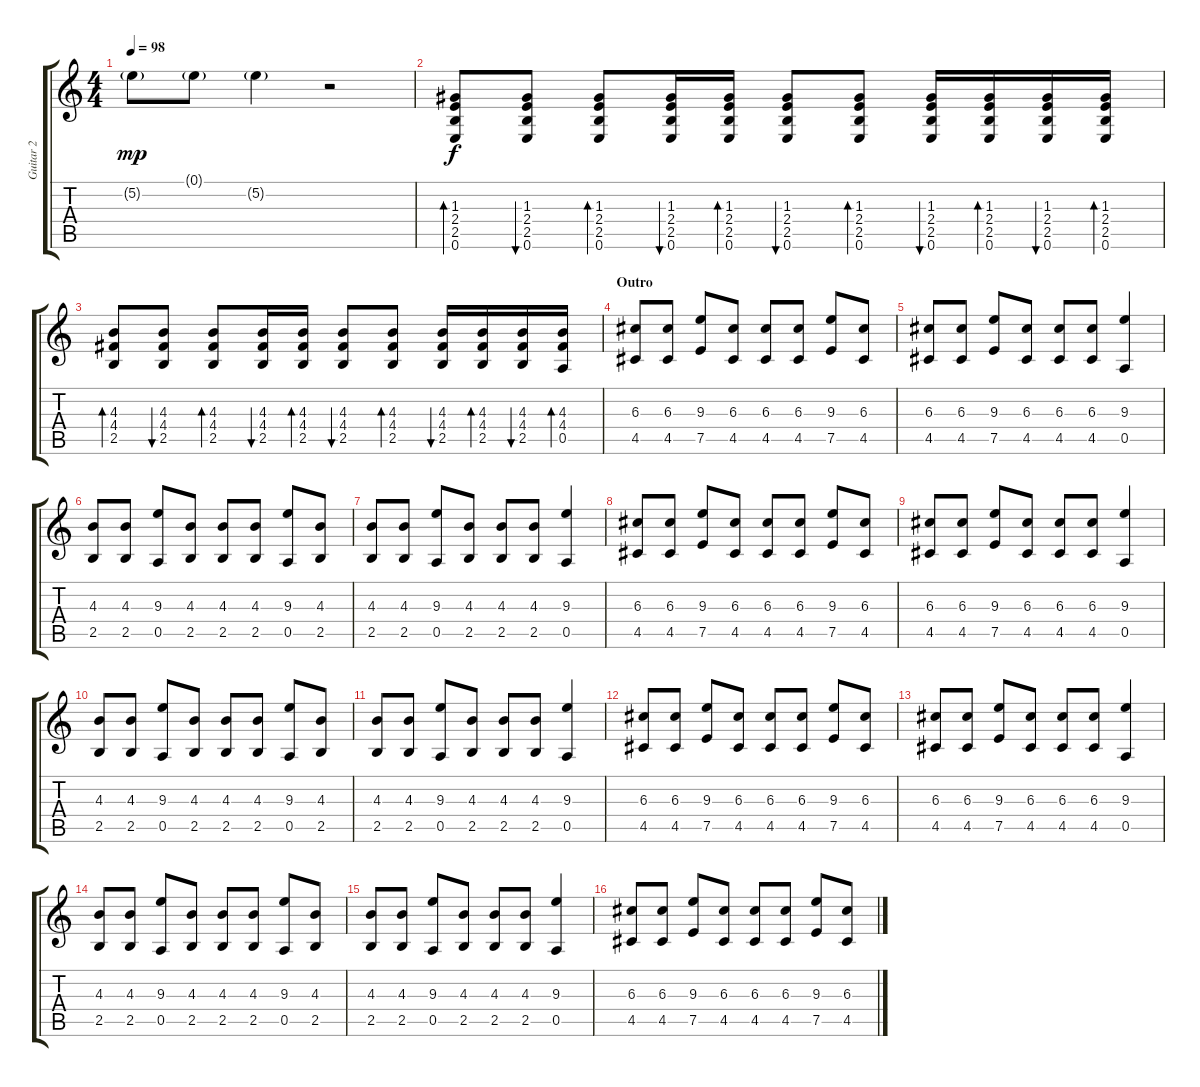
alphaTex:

\track ("Guitar 2" "Guitar 2") {instrument acousticguitarsteel}
\staff {score tabs}
\tuning (E4 B3 G3 D3 A2 E2) {hide}
\ts (4 4)
\tempo 98
\clef g2
\ks c
5.2{g}.8{dy mp} 0.1{g}.8 5.2{g}.4 r.2 |
(1.3 2.4 2.5 0.6).8{bd 60 dy f volume 8} (1.3 2.4 2.5 0.6).8{bu 60} (1.3 2.4 2.5 0.6).8{bd 60} (1.3 2.4 2.5 0.6).16{bu 60} (1.3 2.4 2.5 0.6).16{bd 60} (1.3 2.4 2.5 0.6).8{bu 60} (1.3 2.4 2.5 0.6).8{bd 60} (1.3 2.4 2.5 0.6).16{bu 60} (1.3 2.4 2.5 0.6).16{bd 60} (1.3 2.4 2.5 0.6).16{bu 60} (1.3 2.4 2.5 0.6).16{bd 60} |
(4.3 4.4 2.5).8{bd 60} (4.3 4.4 2.5).8{bu 60} (4.3 4.4 2.5).8{bd 60} (4.3 4.4 2.5).16{bu 60} (4.3 4.4 2.5).16{bd 60} (4.3 4.4 2.5).8{bu 60} (4.3 4.4 2.5).8{bd 60} (4.3 4.4 2.5).16{bu 60} (4.3 4.4 2.5).16{bd 60} (4.3 4.4 2.5).16{bu 60} (4.3 4.4 0.5).16{bd 60} |
\section ("" "Outro")
(6.3 4.5).8{volume 13} (6.3 4.5).8 (9.3 7.5).8 (6.3 4.5).8 (6.3 4.5).8 (6.3 4.5).8 (9.3 7.5).8 (6.3 4.5).8 |
(6.3 4.5).8 (6.3 4.5).8 (9.3 7.5).8 (6.3 4.5).8 (6.3 4.5).8 (6.3 4.5).8 (9.3 0.5).4 |
(4.3 2.5).8 (4.3 2.5).8 (9.3 0.5).8 (4.3 2.5).8 (4.3 2.5).8 (4.3 2.5).8 (9.3 0.5).8 (4.3 2.5).8 |
(4.3 2.5).8 (4.3 2.5).8 (9.3 0.5).8 (4.3 2.5).8 (4.3 2.5).8 (4.3 2.5).8 (9.3 0.5).4 |
(6.3 4.5).8{volume 12} (6.3 4.5).8 (9.3 7.5).8 (6.3 4.5).8 (6.3 4.5).8 (6.3 4.5).8 (9.3 7.5).8 (6.3 4.5).8 |
(6.3 4.5).8 (6.3 4.5).8 (9.3 7.5).8 (6.3 4.5).8 (6.3 4.5).8 (6.3 4.5).8 (9.3 0.5).4 |
(4.3 2.5).8 (4.3 2.5).8 (9.3 0.5).8 (4.3 2.5).8 (4.3 2.5).8 (4.3 2.5).8 (9.3 0.5).8 (4.3 2.5).8 |
(4.3 2.5).8 (4.3 2.5).8 (9.3 0.5).8 (4.3 2.5).8 (4.3 2.5).8 (4.3 2.5).8 (9.3 0.5).4 |
(6.3 4.5).8{volume 12} (6.3 4.5).8 (9.3 7.5).8 (6.3 4.5).8 (6.3 4.5).8 (6.3 4.5).8 (9.3 7.5).8 (6.3 4.5).8 |
(6.3 4.5).8 (6.3 4.5).8 (9.3 7.5).8 (6.3 4.5).8 (6.3 4.5).8 (6.3 4.5).8 (9.3 0.5).4 |
(4.3 2.5).8 (4.3 2.5).8 (9.3 0.5).8 (4.3 2.5).8 (4.3 2.5).8 (4.3 2.5).8 (9.3 0.5).8 (4.3 2.5).8 |
(4.3 2.5).8 (4.3 2.5).8 (9.3 0.5).8 (4.3 2.5).8 (4.3 2.5).8 (4.3 2.5).8 (9.3 0.5).4 |
(6.3 4.5).8{volume 12} (6.3 4.5).8 (9.3 7.5).8 (6.3 4.5).8 (6.3 4.5).8 (6.3 4.5).8 (9.3 7.5).8 (6.3 4.5).8
